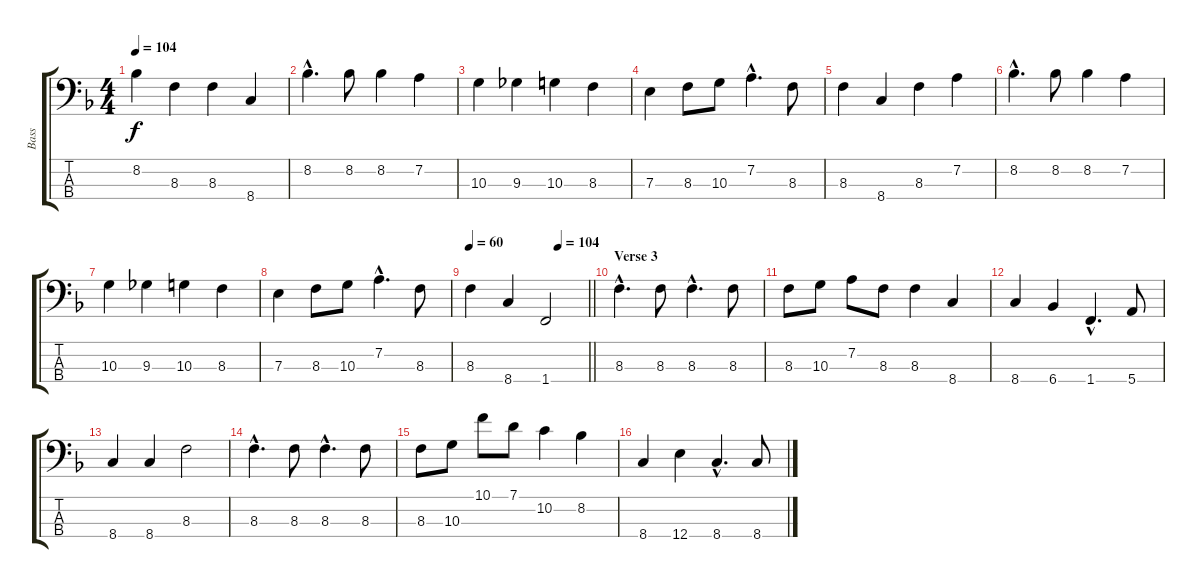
\track ("Bass" "Bass") {instrument fretlessbass}
\staff {score tabs}
\tuning (G2 D2 A1 E1) {hide}
\ts (4 4)
\tempo 104
\clef f4
\ks f
8.2.4{dy f} 8.3.4 8.3.4 8.4.4 |
8.2{hac}.4{d} 8.2.8 8.2.4 7.2.4 |
10.3.4 9.3.4 10.3.4 8.3.4 |
7.3.4 8.3.8 10.3.8 7.2{hac}.4{d} 8.3.8 |
8.3.4 8.4.4 8.3.4 7.2.4 |
8.2{hac}.4{d} 8.2.8 8.2.4 7.2.4 |
10.3.4 9.3.4 10.3.4 8.3.4 |
7.3.4 8.3.8 10.3.8 7.2{hac}.4{d} 8.3.8 |
\tempo 60
\tempo (104 0.75)
\barLineRight lightlight
8.3.4 8.4.4 1.4.2 |
\section ("" "Verse 3")
8.3{hac}.4{d} 8.3.8 8.3{hac}.4{d} 8.3.8 |
8.3.8 10.3.8 7.2.8 8.3.8 8.3.4 8.4.4 |
8.4.4 6.4.4 1.4{hac}.4{d} 5.4.8 |
8.4.4 8.4.4 8.3.2 |
8.3{hac}.4{d} 8.3.8 8.3{hac}.4{d} 8.3.8 |
8.3.8 10.3.8 10.1.8 7.1.8 10.2.4 8.2.4 |
8.4.4 12.4.4 8.4{hac}.4{d} 8.4.8
